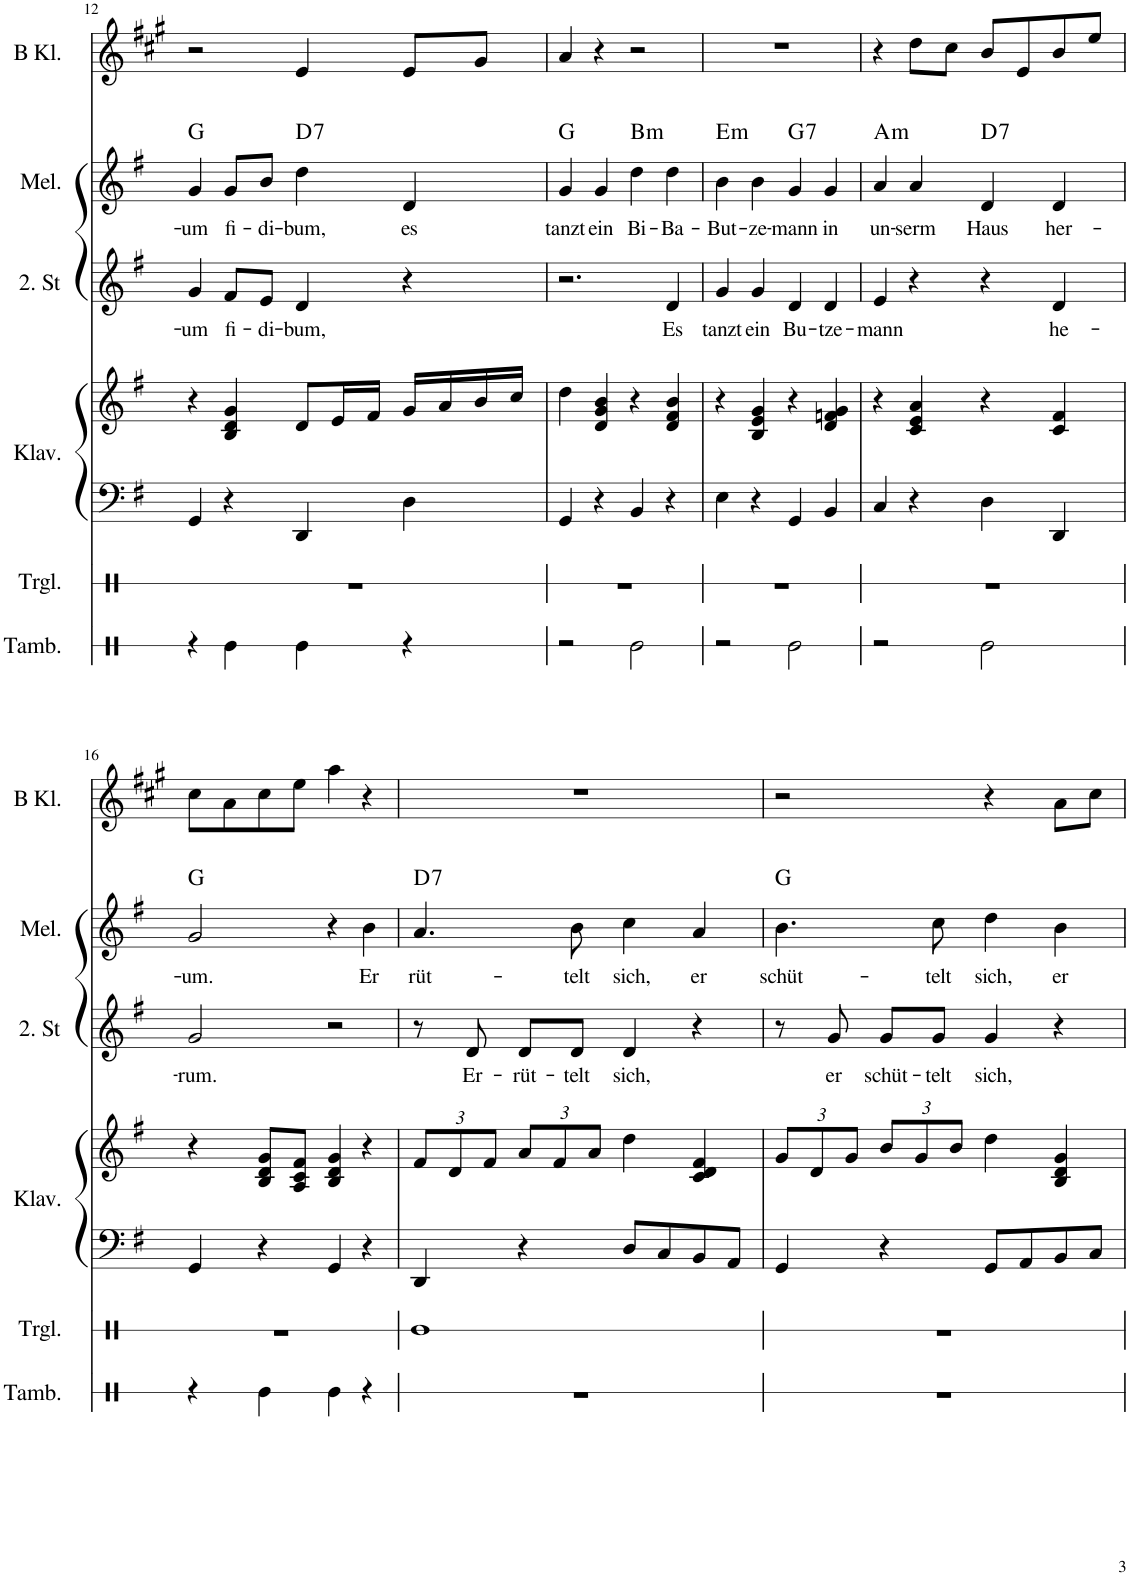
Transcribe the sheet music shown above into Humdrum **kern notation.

**kern	**kern	**kern	**kern	**kern	**text	**kern	**text	**harte	**kern
*part6	*part5	*part4	*part4	*part3	*part3	*part2	*part2	*part2	*part1
*staff7	*staff6	*staff5	*staff4	*staff3	*staff3	*staff2	*staff2	*	*staff1
*I"Tamburin	*I"Triangel	*I"Klavier	*	*I"2. Stimme	*	*I"Melodie	*	*	*I"B Klarinette
*I'Tamb.	*I'Trgl.	*I'Klav.	*	*I'2. St	*	*I'Mel.	*	*	*I'B Kl.
!!LO:PB:g=z
*clefX	*clefX	*clefF4	*clefG2	*clefG2	*	*clefG2	*	*	*clefG2
*	*	*	*	*	*	*	*	*	*Trd1c2
*k[]	*k[]	*k[f#]	*k[f#]	*k[f#]	*	*k[f#]	*	*	*k[f#c#g#]
*M4/4	*M4/4	*M4/4	*M4/4	*M4/4	*	*M4/4	*	*	*M4/4
=12	=12	=12	=12	=12	=12	=12	=12	=12	=12
!	!	!	!	!	!LO:LY:b	!	!LO:LY:b	!	!
4r	1r	4GG/	4r	4g/	um	4g/	um	G:maj	2r
!	!	!	!	!	!LO:LY:b	!	!LO:LY:b	!	!
4Re\	.	4r	4B/ 4d/ 4g/	8f#/L	fi-	8g/L	fi-	.	.
!	!	!	!	!	!LO:LY:b	!	!LO:LY:b	!	!
.	.	.	.	8e/J	di-	8b/J	di-	.	.
!	!	!	!	!	!LO:LY:b	!	!LO:LY:b	!LO:H:kt=7	!
4Re\	.	4DD/	8d/L	4d/	bum,	4dd\	bum,	D:7	4e/
.	.	.	16e/L	.	.	.	.	.	.
.	.	.	16f#/JJ	.	.	.	.	.	.
!	!	!	!	!	!	!	!LO:LY:b	!	!
4r	.	4D\	16g/LL	4r	.	4d/	es	.	8e/L
.	.	.	16a/	.	.	.	.	.	.
.	.	.	16b/	.	.	.	.	.	8g#/J
.	.	.	16cc/JJ	.	.	.	.	.	.
=13	=13	=13	=13	=13	=13	=13	=13	=13	=13
!	!	!	!	!	!	!	!LO:LY:b	!	!
2r	1r	4GG/	4dd\	2.r	.	4g/	tanzt	G:maj	4a/
!	!	!	!	!	!	!	!LO:LY:b	!	!
.	.	4r	4d/ 4g/ 4b/	.	.	4g/	ein	.	4r
!	!	!	!	!	!	!	!LO:LY:b	!LO:H:kt=m	!
2Re\	.	4BB/	4r	.	.	4dd\	Bi-	B:min	2r
!	!	!	!	!	!LO:LY:b	!	!LO:LY:b	!	!
.	.	4r	4d/ 4f#/ 4b/	4d/	Es	4dd\	Ba-	.	.
=14	=14	=14	=14	=14	=14	=14	=14	=14	=14
!	!	!	!	!	!LO:LY:b	!	!LO:LY:b	!LO:H:kt=m	!
2r	1r	4E\	4r	4g/	tanzt	4b\	But-	E:min	1r
!	!	!	!	!	!LO:LY:b	!	!LO:LY:b	!	!
.	.	4r	4B/ 4e/ 4g/	4g/	ein	4b\	ze-	.	.
!	!	!	!	!	!LO:LY:b	!	!LO:LY:b	!LO:H:kt=7	!
2Re\	.	4GG/	4r	4d/	Bu-	4g/	mann	G:7	.
!	!	!	!	!	!LO:LY:b	!	!LO:LY:b	!	!
.	.	4BB/	4d/ 4fn/ 4g/	4d/	-tze-	4g/	in	.	.
=15	=15	=15	=15	=15	=15	=15	=15	=15	=15
!	!	!	!	!	!LO:LY:b	!	!LO:LY:b	!LO:H:kt=m	!
2r	1r	4C/	4r	4e/	-mann	4a/	un-	A:min	4r
!	!	!	!	!	!	!	!LO:LY:b	!	!
.	.	4r	4c/ 4e/ 4a/	4r	.	4a/	serm	.	8dd\L
.	.	.	.	.	.	.	.	.	8cc#\J
!	!	!	!	!	!	!	!LO:LY:b	!LO:H:kt=7	!
2Re\	.	4D\	4r	4r	.	4d/	Haus	D:7	8b/L
.	.	.	.	.	.	.	.	.	8e/
!	!	!	!	!	!LO:LY:b	!	!LO:LY:b	!	!
.	.	4DD/	4c/ 4f#/	4d/	he-	4d/	her-	.	8b/
.	.	.	.	.	.	.	.	.	8ee/J
!!LO:LB:g=z
=16	=16	=16	=16	=16	=16	=16	=16	=16	=16
!	!	!	!	!	!LO:LY:b	!	!LO:LY:b	!	!
4r	1r	4GG/	4r	2g/	-rum.	2g/	um.	G:maj	8cc#\L
.	.	.	.	.	.	.	.	.	8a\
4Re\	.	4r	8B/ 8d/ 8g/L	.	.	.	.	.	8cc#\
.	.	.	8A/ 8c/ 8f#/J	.	.	.	.	.	8ee\J
4Re\	.	4GG/	4B/ 4d/ 4g/	2r	.	4r	.	.	4aa\
!	!	!	!	!	!	!	!LO:LY:b	!	!
4r	.	4r	4r	.	.	4b\	Er	.	4r
=17	=17	=17	=17	=17	=17	=17	=17	=17	=17
*	*	*	*Xbrackettup	*	*	*	*	*	*
!	!	!	!	!	!	!	!LO:LY:b	!LO:H:kt=7	!
1r	1Re	4DD/	12f#/L	8r	.	4.a/	rüt-	D:7	1r
.	.	.	12d/	.	.	.	.	.	.
!	!	!	!	!	!LO:LY:b	!	!	!	!
.	.	.	.	8d/	Er-	.	.	.	.
.	.	.	12f#/J	.	.	.	.	.	.
!	!	!	!	!	!LO:LY:b	!	!	!	!
.	.	4r	12a/L	8d/L	-rüt-	.	.	.	.
.	.	.	12f#/	.	.	.	.	.	.
!	!	!	!	!	!LO:LY:b	!	!LO:LY:b	!	!
.	.	.	.	8d/J	-telt	8b\	telt	.	.
.	.	.	12a/J	.	.	.	.	.	.
!	!	!	!	!	!LO:LY:b	!	!LO:LY:b	!	!
.	.	8D/L	4dd\	4d/	sich,	4cc\	sich,	.	.
.	.	8C/	.	.	.	.	.	.	.
!	!	!	!	!	!	!	!LO:LY:b	!	!
.	.	8BB/	4c/ 4d/ 4f#/	4r	.	4a/	er	.	.
.	.	8AA/J	.	.	.	.	.	.	.
=18	=18	=18	=18	=18	=18	=18	=18	=18	=18
!	!	!	!	!	!	!	!LO:LY:b	!	!
1r	1r	4GG/	12g/L	8r	.	4.b\	schüt-	G:maj	2r
.	.	.	12d/	.	.	.	.	.	.
!	!	!	!	!	!LO:LY:b	!	!	!	!
.	.	.	.	8g/	er	.	.	.	.
.	.	.	12g/J	.	.	.	.	.	.
!	!	!	!	!	!LO:LY:b	!	!	!	!
.	.	4r	12b/L	8g/L	schüt-	.	.	.	.
.	.	.	12g/	.	.	.	.	.	.
!	!	!	!	!	!LO:LY:b	!	!LO:LY:b	!	!
.	.	.	.	8g/J	-telt	8cc\	telt	.	.
.	.	.	12b/J	.	.	.	.	.	.
!	!	!	!	!	!LO:LY:b	!	!LO:LY:b	!	!
.	.	8GG/L	4dd\	4g/	sich,	4dd\	sich,	.	4r
.	.	8AA/	.	.	.	.	.	.	.
!	!	!	!	!	!	!	!LO:LY:b	!	!
.	.	8BB/	4B/ 4d/ 4g/	4r	.	4b\	er	.	8a\L
.	.	8C/J	.	.	.	.	.	.	8cc#\J
=	=	=	=	=	=	=	=	=	=
*-	*-	*-	*-	*-	*-	*-	*-	*-	*-
